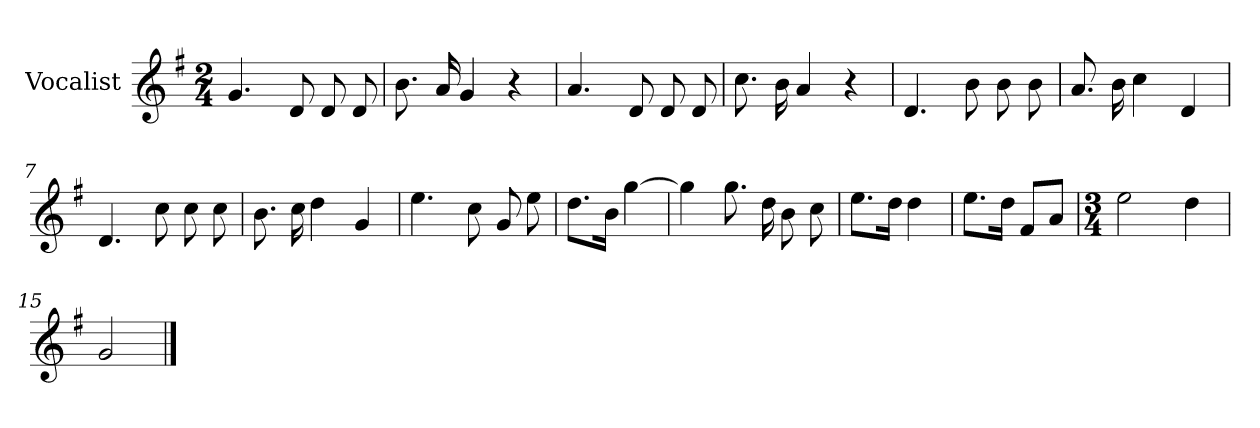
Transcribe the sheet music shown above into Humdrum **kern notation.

**kern
*part1
*staff1
*I"Vocalist
*k[f#]
*G:
*M2/4
=1
4.g
8d
8d
8d
=2
8.b
16a
4g
4r
=3
4.a
8d
8d
8d
=4
8.cc
16b
4a
4r
=5
4.d
8b
8b
8b
=6
8.a
16b
4cc
4d
=7
4.d
8cc
8cc
8cc
=8
8.b
16cc
4dd
4g
=9
4.ee
8cc
8g
8ee
=10
8.ddL
16bJk
[4gg
=11
4gg]
8.gg
16dd
8b
8cc
=12
8.eeL
16ddJk
4dd
=13
8.eeL
16ddJk
8f#L
8aJ
=14
*M3/4
2ee
4dd
=15
2g
==
*-
